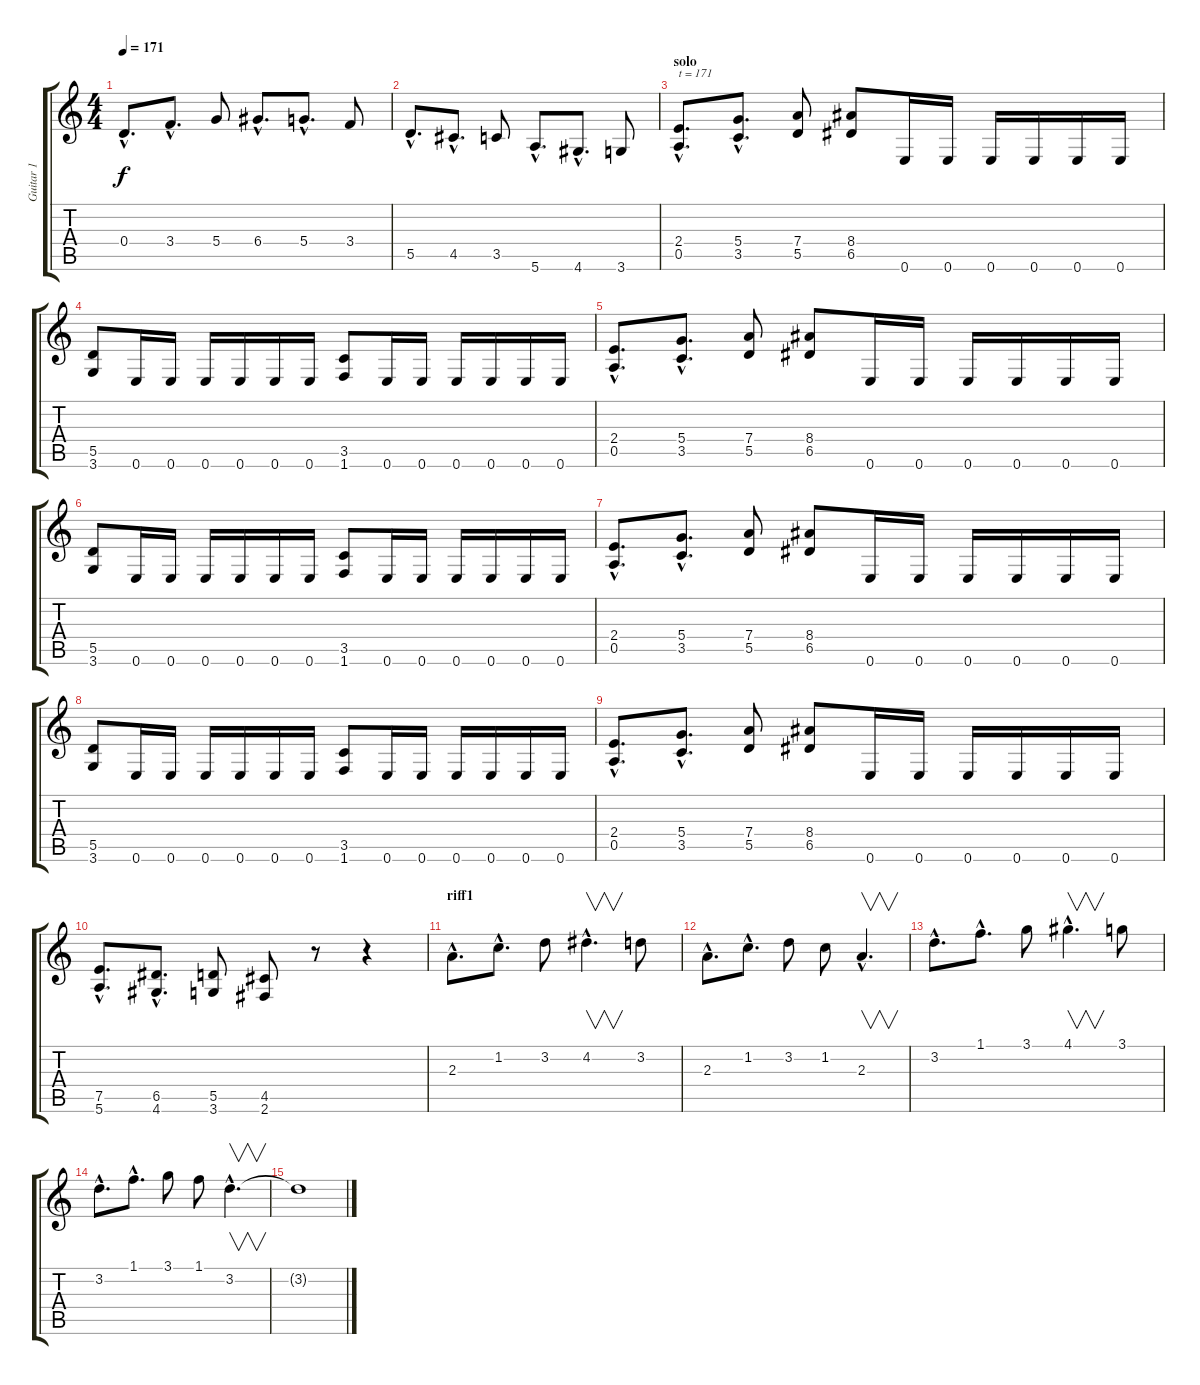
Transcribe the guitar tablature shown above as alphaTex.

\track ("Guitar 1" "Guitar 1") {instrument overdrivenguitar}
\staff {score tabs}
\tuning (E4 B3 G3 D3 A2 E2) {hide}
\ts (4 4)
\tempo 171
\clef g2
\ks c
0.4{hac}.8{d dy f} 3.4{hac}.8{d} 5.4.8 6.4{hac}.8{d} 5.4{hac}.8{d} 3.4.8 |
5.5{hac}.8{d} 4.5{hac}.8{d} 3.5.8 5.6{hac}.8{d} 4.6{hac}.8{d} 3.6.8 |
\section ("" "solo")
(2.4{hac} 0.5{hac}).8{d txt "t = 171"} (5.4{hac} 3.5{hac}).8{d} (7.4 5.5).8 (8.4 6.5).8 0.6.16 0.6.16 0.6.16 0.6.16 0.6.16 0.6.16 |
(5.5 3.6).8 0.6.16 0.6.16 0.6.16 0.6.16 0.6.16 0.6.16 (3.5 1.6).8 0.6.16 0.6.16 0.6.16 0.6.16 0.6.16 0.6.16 |
(2.4{hac} 0.5{hac}).8{d} (5.4{hac} 3.5{hac}).8{d} (7.4 5.5).8 (8.4 6.5).8 0.6.16 0.6.16 0.6.16 0.6.16 0.6.16 0.6.16 |
(5.5 3.6).8 0.6.16 0.6.16 0.6.16 0.6.16 0.6.16 0.6.16 (3.5 1.6).8 0.6.16 0.6.16 0.6.16 0.6.16 0.6.16 0.6.16 |
(2.4{hac} 0.5{hac}).8{d} (5.4{hac} 3.5{hac}).8{d} (7.4 5.5).8 (8.4 6.5).8 0.6.16 0.6.16 0.6.16 0.6.16 0.6.16 0.6.16 |
(5.5 3.6).8 0.6.16 0.6.16 0.6.16 0.6.16 0.6.16 0.6.16 (3.5 1.6).8 0.6.16 0.6.16 0.6.16 0.6.16 0.6.16 0.6.16 |
(2.4{hac} 0.5{hac}).8{d} (5.4{hac} 3.5{hac}).8{d} (7.4 5.5).8 (8.4 6.5).8 0.6.16 0.6.16 0.6.16 0.6.16 0.6.16 0.6.16 |
(7.5{hac} 5.6{hac}).8{d} (6.5{hac} 4.6{hac}).8{d} (5.5 3.6).8 (4.5 2.6).8 r.8 r.4 |
\section ("" "riff1")
2.3{hac}.8{d} 1.2{hac}.8{d} 3.2.8 4.2{hac}.4{v d} 3.2.8 |
2.3{hac}.8{d} 1.2{hac}.8{d} 3.2.8 1.2.8 2.3{hac}.4{v d} |
3.2{hac}.8{d} 1.1{hac}.8{d} 3.1.8 4.1{hac}.4{v d} 3.1.8 |
3.2{hac}.8{d} 1.1{hac}.8{d} 3.1.8 1.1.8 3.2{hac}.4{v d} |
3.2{t}.1
